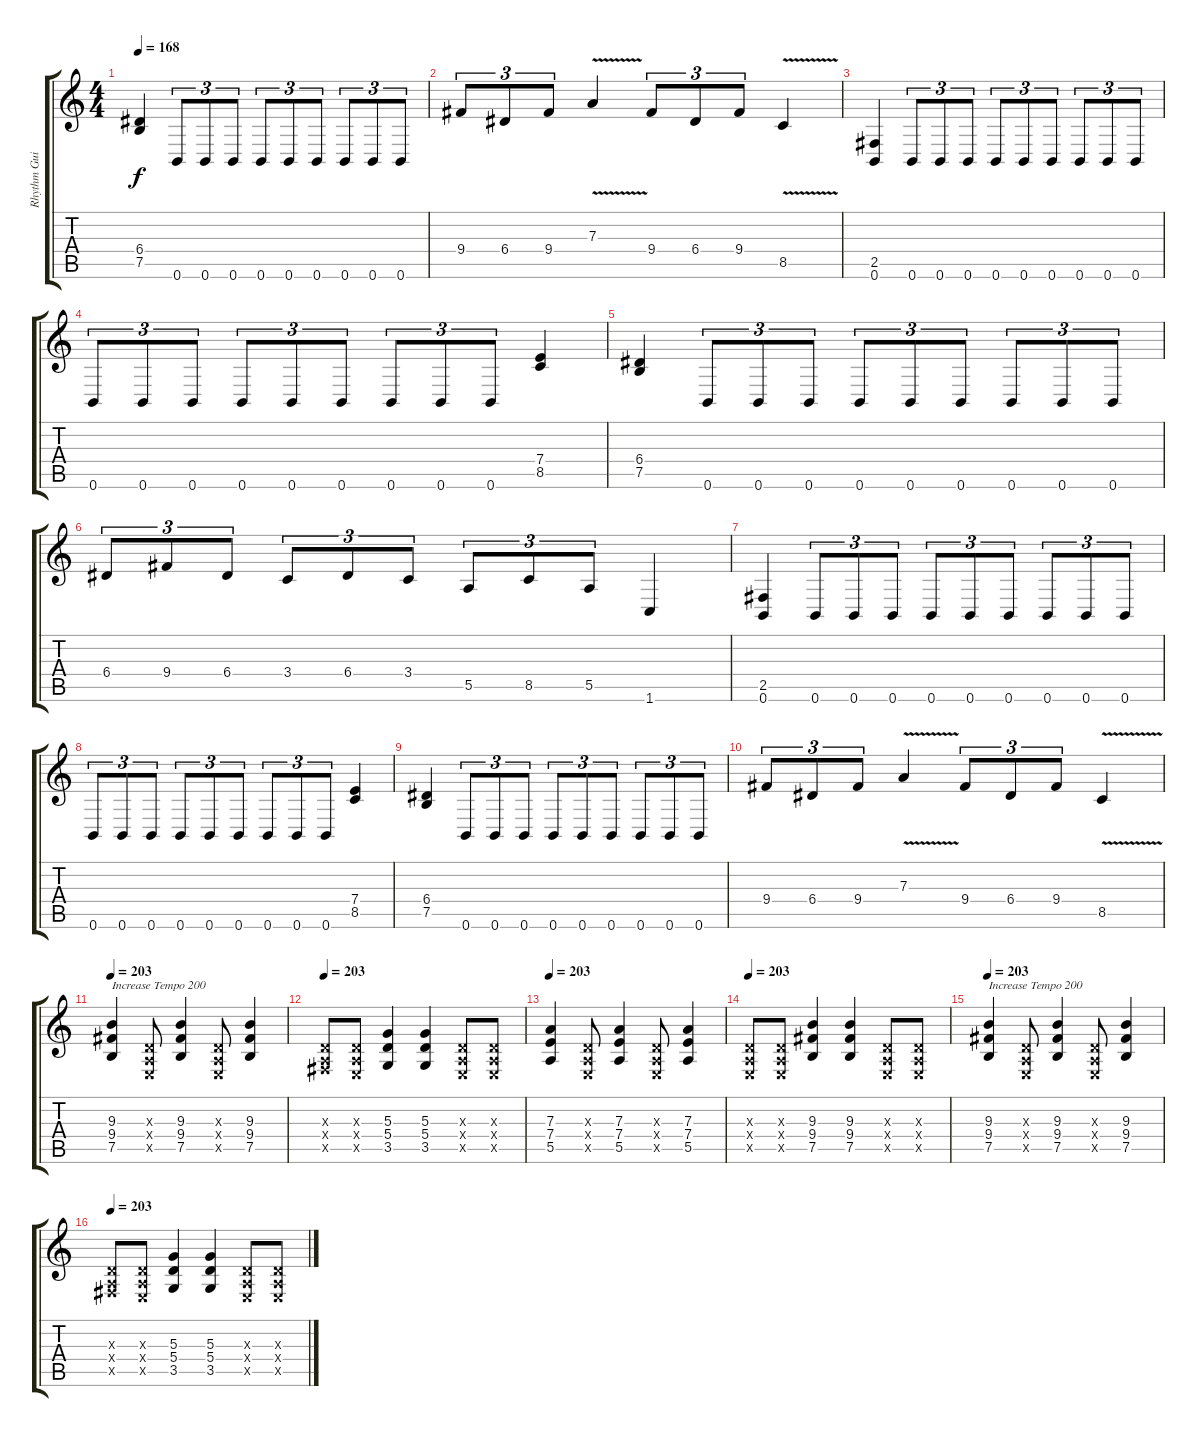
\track ("Rhythm Guitar II" "Rhythm Gui") {instrument distortionguitar}
\staff {score tabs}
\tuning (B3 Gb3 D3 A2 E2 B1) {hide}
\ts (4 4)
\tempo 168
\clef g2
\ks c
(6.4 7.5).4{dy f} 0.6.8{tu (3 2)} 0.6.8{tu (3 2)} 0.6.8{tu (3 2)} 0.6.8{tu (3 2)} 0.6.8{tu (3 2)} 0.6.8{tu (3 2)} 0.6.8{tu (3 2)} 0.6.8{tu (3 2)} 0.6.8{tu (3 2)} |
9.4.8{tu (3 2)} 6.4.8{tu (3 2)} 9.4.8{tu (3 2)} 7.3{v}.4 9.4.8{tu (3 2)} 6.4.8{tu (3 2)} 9.4.8{tu (3 2)} 8.5{v}.4 |
(2.5 0.6).4 0.6.8{tu (3 2)} 0.6.8{tu (3 2)} 0.6.8{tu (3 2)} 0.6.8{tu (3 2)} 0.6.8{tu (3 2)} 0.6.8{tu (3 2)} 0.6.8{tu (3 2)} 0.6.8{tu (3 2)} 0.6.8{tu (3 2)} |
0.6.8{tu (3 2)} 0.6.8{tu (3 2)} 0.6.8{tu (3 2)} 0.6.8{tu (3 2)} 0.6.8{tu (3 2)} 0.6.8{tu (3 2)} 0.6.8{tu (3 2)} 0.6.8{tu (3 2)} 0.6.8{tu (3 2)} (7.4 8.5).4 |
(6.4 7.5).4 0.6.8{tu (3 2)} 0.6.8{tu (3 2)} 0.6.8{tu (3 2)} 0.6.8{tu (3 2)} 0.6.8{tu (3 2)} 0.6.8{tu (3 2)} 0.6.8{tu (3 2)} 0.6.8{tu (3 2)} 0.6.8{tu (3 2)} |
6.4.8{tu (3 2)} 9.4.8{tu (3 2)} 6.4.8{tu (3 2)} 3.4.8{tu (3 2)} 6.4.8{tu (3 2)} 3.4.8{tu (3 2)} 5.5.8{tu (3 2)} 8.5.8{tu (3 2)} 5.5.8{tu (3 2)} 1.6.4 |
(2.5 0.6).4 0.6.8{tu (3 2)} 0.6.8{tu (3 2)} 0.6.8{tu (3 2)} 0.6.8{tu (3 2)} 0.6.8{tu (3 2)} 0.6.8{tu (3 2)} 0.6.8{tu (3 2)} 0.6.8{tu (3 2)} 0.6.8{tu (3 2)} |
0.6.8{tu (3 2)} 0.6.8{tu (3 2)} 0.6.8{tu (3 2)} 0.6.8{tu (3 2)} 0.6.8{tu (3 2)} 0.6.8{tu (3 2)} 0.6.8{tu (3 2)} 0.6.8{tu (3 2)} 0.6.8{tu (3 2)} (7.4 8.5).4 |
(6.4 7.5).4 0.6.8{tu (3 2)} 0.6.8{tu (3 2)} 0.6.8{tu (3 2)} 0.6.8{tu (3 2)} 0.6.8{tu (3 2)} 0.6.8{tu (3 2)} 0.6.8{tu (3 2)} 0.6.8{tu (3 2)} 0.6.8{tu (3 2)} |
9.4.8{tu (3 2)} 6.4.8{tu (3 2)} 9.4.8{tu (3 2)} 7.3{v}.4 9.4.8{tu (3 2)} 6.4.8{tu (3 2)} 9.4.8{tu (3 2)} 8.5{v}.4 |
\tempo 203
(9.3 9.4 7.5).4{txt "Increase Tempo 200"} (0.3{x} 0.4{x} 0.5{x}).8 (9.3 9.4 7.5).4 (0.3{x} 0.4{x} 0.5{x}).8 (9.3 9.4 7.5).4 |
\tempo 203
(0.3{x} 0.4{x} 2.5{x}).8 (0.3{x} 0.4{x} 0.5{x}).8 (5.3 5.4 3.5).4 (5.3 5.4 3.5).4 (0.3{x} 0.4{x} 0.5{x}).8 (0.3{x} 0.4{x} 0.5{x}).8 |
\tempo 203
(7.3 7.4 5.5).4 (0.3{x} 0.4{x} 0.5{x}).8 (7.3 7.4 5.5).4 (0.3{x} 0.4{x} 0.5{x}).8 (7.3 7.4 5.5).4 |
\tempo 203
(0.3{x} 0.4{x} 0.5{x}).8 (0.3{x} 0.4{x} 0.5{x}).8 (9.3 9.4 7.5).4 (9.3 9.4 7.5).4 (0.3{x} 0.4{x} 0.5{x}).8 (0.3{x} 0.4{x} 0.5{x}).8 |
\tempo 203
(9.3 9.4 7.5).4{txt "Increase Tempo 200"} (0.3{x} 0.4{x} 0.5{x}).8 (9.3 9.4 7.5).4 (0.3{x} 0.4{x} 0.5{x}).8 (9.3 9.4 7.5).4 |
\tempo 203
(0.3{x} 0.4{x} 2.5{x}).8 (0.3{x} 0.4{x} 0.5{x}).8 (5.3 5.4 3.5).4 (5.3 5.4 3.5).4 (0.3{x} 0.4{x} 0.5{x}).8 (0.3{x} 0.4{x} 0.5{x}).8
